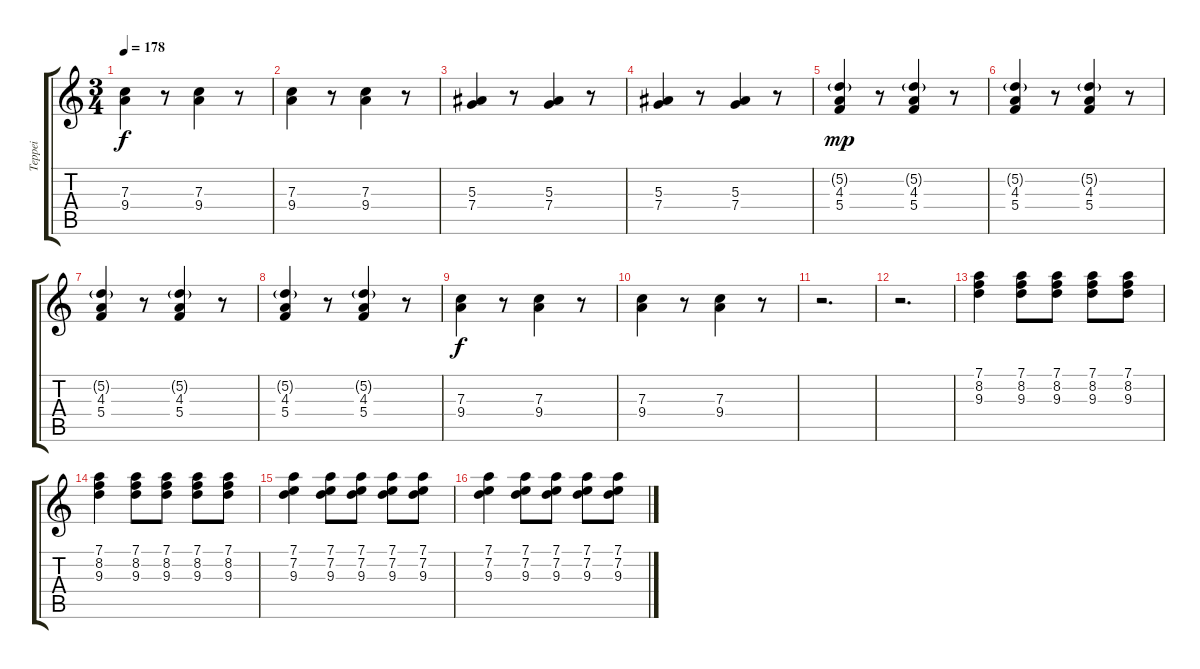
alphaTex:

\track ("Teppei" "Teppei") {instrument electricguitarjazz}
\staff {score tabs}
\tuning (D4 A3 F3 C3 G2 D2) {hide}
\ts (3 4)
\tempo 178
\clef g2
\ks c
(7.3 9.4).4{dy f} r.8 (7.3 9.4).4 r.8 |
(7.3 9.4).4 r.8 (7.3 9.4).4 r.8 |
(5.3 7.4).4 r.8 (5.3 7.4).4 r.8 |
(5.3 7.4).4 r.8 (5.3 7.4).4 r.8 |
(5.2{g} 4.3 5.4).4{dy mp} r.8 (5.2{g} 4.3 5.4).4 r.8 |
(5.2{g} 4.3 5.4).4 r.8 (5.2{g} 4.3 5.4).4 r.8 |
(5.2{g} 4.3 5.4).4 r.8 (5.2{g} 4.3 5.4).4 r.8 |
(5.2{g} 4.3 5.4).4 r.8 (5.2{g} 4.3 5.4).4 r.8 |
(7.3 9.4).4{dy f} r.8 (7.3 9.4).4 r.8 |
(7.3 9.4).4 r.8 (7.3 9.4).4 r.8 |
r.2{d} |
r.2{d} |
(7.1 8.2 9.3).4{instrument electricguitarjazz} (7.1 8.2 9.3).8 (7.1 8.2 9.3).8 (7.1 8.2 9.3).8 (7.1 8.2 9.3).8 |
(7.1 8.2 9.3).4 (7.1 8.2 9.3).8 (7.1 8.2 9.3).8 (7.1 8.2 9.3).8 (7.1 8.2 9.3).8 |
(7.1 7.2 9.3).4 (7.1 7.2 9.3).8 (7.1 7.2 9.3).8 (7.1 7.2 9.3).8 (7.1 7.2 9.3).8 |
(7.1 7.2 9.3).4 (7.1 7.2 9.3).8 (7.1 7.2 9.3).8 (7.1 7.2 9.3).8 (7.1 7.2 9.3).8
